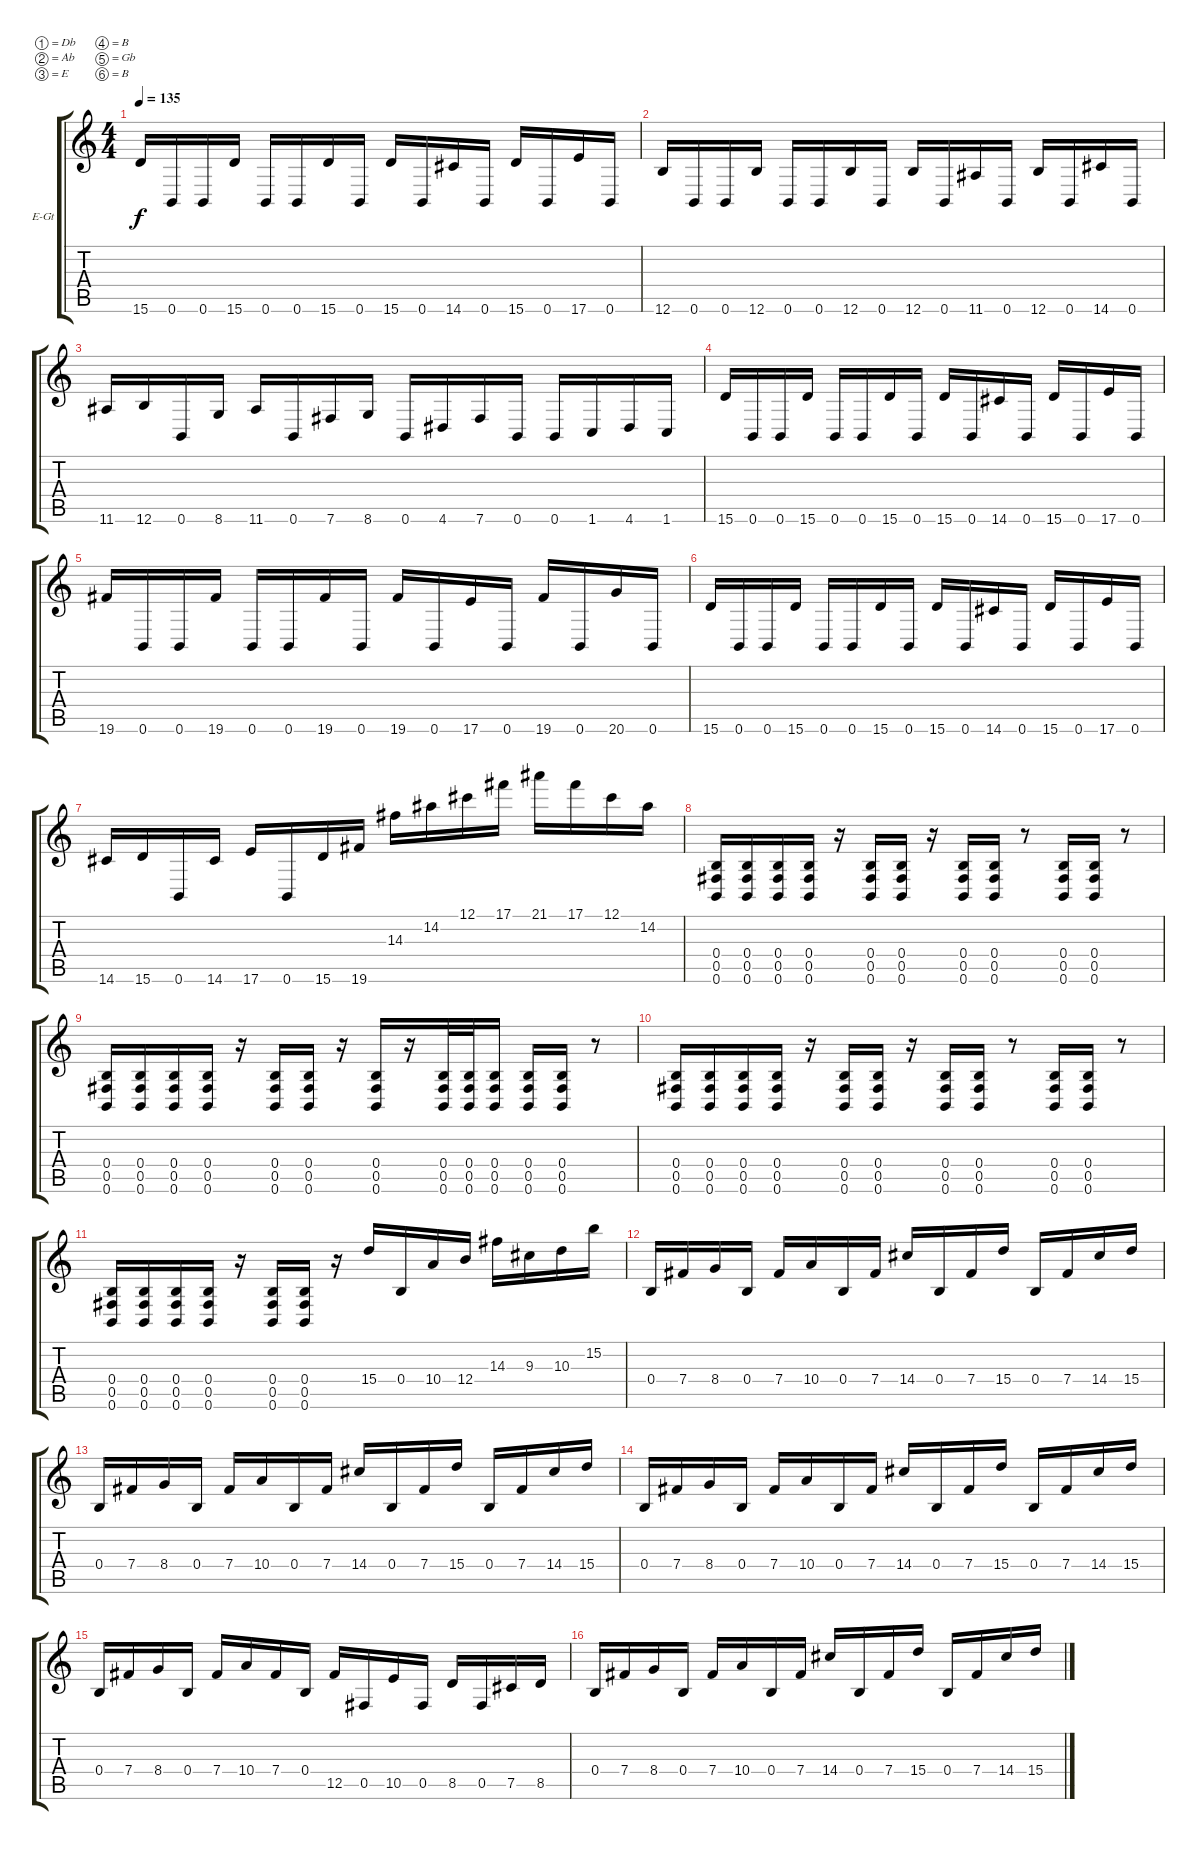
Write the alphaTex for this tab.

\bracketExtendMode groupsimilarinstruments
\firstSystemTrackNameOrientation horizontal
\otherSystemsTrackNameOrientation horizontal
\track ("right guitar" "E-Gt") {instrument distortionguitar}
\staff {score tabs}
\tuning (Db4 Ab3 E3 B2 Gb2 B1)
\ts (4 4)
\tempo 135
\clef g2
\ks c
15.6.16{dy f} 0.6.16 0.6.16 15.6.16 0.6.16 0.6.16 15.6.16 0.6.16 15.6.16 0.6.16 14.6.16 0.6.16 15.6.16 0.6.16 17.6.16 0.6.16 |
12.6.16 0.6.16 0.6.16 12.6.16 0.6.16 0.6.16 12.6.16 0.6.16 12.6.16 0.6.16 11.6.16 0.6.16 12.6.16 0.6.16 14.6.16 0.6.16 |
11.6.16 12.6.16 0.6.16 8.6.16 11.6.16 0.6.16 7.6.16 8.6.16 0.6.16 4.6.16 7.6.16 0.6.16 0.6.16 1.6.16 4.6.16 1.6.16 |
15.6.16 0.6.16 0.6.16 15.6.16 0.6.16 0.6.16 15.6.16 0.6.16 15.6.16 0.6.16 14.6.16 0.6.16 15.6.16 0.6.16 17.6.16 0.6.16 |
19.6.16 0.6.16 0.6.16 19.6.16 0.6.16 0.6.16 19.6.16 0.6.16 19.6.16 0.6.16 17.6.16 0.6.16 19.6.16 0.6.16 20.6.16 0.6.16 |
15.6.16 0.6.16 0.6.16 15.6.16 0.6.16 0.6.16 15.6.16 0.6.16 15.6.16 0.6.16 14.6.16 0.6.16 15.6.16 0.6.16 17.6.16 0.6.16 |
14.6.16 15.6.16 0.6.16 14.6.16 17.6.16 0.6.16 15.6.16 19.6.16 14.3.16 14.2.16 12.1.16 17.1.16 21.1.16 17.1.16 12.1.16 14.2.16 |
(0.4 0.5 0.6).16 (0.4 0.5 0.6).16 (0.4 0.5 0.6).16 (0.4 0.5 0.6).16 r.16 (0.4 0.5 0.6).16 (0.4 0.5 0.6).16 r.16 (0.4 0.5 0.6).16 (0.4 0.5 0.6).16 r.8 (0.4 0.5 0.6).16 (0.4 0.5 0.6).16 r.8 |
(0.4 0.5 0.6).16 (0.4 0.5 0.6).16 (0.4 0.5 0.6).16 (0.4 0.5 0.6).16 r.16 (0.4 0.5 0.6).16 (0.4 0.5 0.6).16 r.16 (0.4 0.5 0.6).16 r.16 (0.4 0.5 0.6).32 (0.4 0.5 0.6).32 (0.4 0.5 0.6).16 (0.4 0.5 0.6).16 (0.4 0.5 0.6).16 r.8 |
(0.4 0.5 0.6).16 (0.4 0.5 0.6).16 (0.4 0.5 0.6).16 (0.4 0.5 0.6).16 r.16 (0.4 0.5 0.6).16 (0.4 0.5 0.6).16 r.16 (0.4 0.5 0.6).16 (0.4 0.5 0.6).16 r.8 (0.4 0.5 0.6).16 (0.4 0.5 0.6).16 r.8 |
(0.4 0.5 0.6).16 (0.4 0.5 0.6).16 (0.4 0.5 0.6).16 (0.4 0.5 0.6).16 r.16 (0.4 0.5 0.6).16 (0.4 0.5 0.6).16 r.16 15.4.16 0.4.16 10.4.16 12.4.16 14.3.16 9.3.16 10.3.16 15.2.16 |
0.4.16 7.4.16 8.4.16 0.4.16 7.4.16 10.4.16 0.4.16 7.4.16 14.4.16 0.4.16 7.4.16 15.4.16 0.4.16 7.4.16 14.4.16 15.4.16 |
0.4.16 7.4.16 8.4.16 0.4.16 7.4.16 10.4.16 0.4.16 7.4.16 14.4.16 0.4.16 7.4.16 15.4.16 0.4.16 7.4.16 14.4.16 15.4.16 |
0.4.16 7.4.16 8.4.16 0.4.16 7.4.16 10.4.16 0.4.16 7.4.16 14.4.16 0.4.16 7.4.16 15.4.16 0.4.16 7.4.16 14.4.16 15.4.16 |
0.4.16 7.4.16 8.4.16 0.4.16 7.4.16 10.4.16 7.4.16 0.4.16 12.5.16 0.5.16 10.5.16 0.5.16 8.5.16 0.5.16 7.5.16 8.5.16 |
0.4.16 7.4.16 8.4.16 0.4.16 7.4.16 10.4.16 0.4.16 7.4.16 14.4.16 0.4.16 7.4.16 15.4.16 0.4.16 7.4.16 14.4.16 15.4.16
